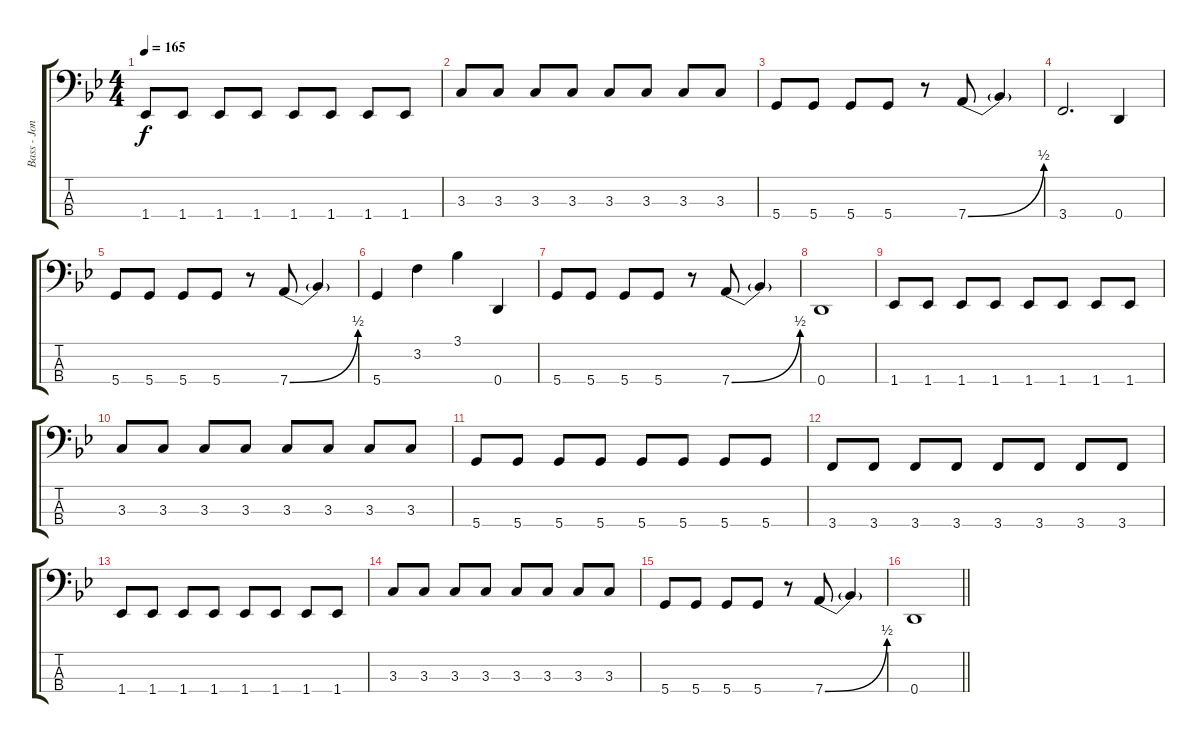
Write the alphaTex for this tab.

\track ("Bass - Jon" "Bass - Jon") {instrument electricbassfinger}
\staff {score tabs}
\tuning (G2 D2 A1 D1) {hide}
\ts (4 4)
\tempo 165
\clef f4
\ks gminor
1.4.8{dy f} 1.4.8 1.4.8 1.4.8 1.4.8 1.4.8 1.4.8 1.4.8 |
3.3.8 3.3.8 3.3.8 3.3.8 3.3.8 3.3.8 3.3.8 3.3.8 |
5.4.8 5.4.8 5.4.8 5.4.8 r.8 7.4{be (bend 0 0 60 2)}.8 7.4{t}.4 |
3.4.2{d} 0.4.4 |
5.4.8 5.4.8 5.4.8 5.4.8 r.8 7.4{be (bend 0 0 60 2)}.8 7.4{t}.4 |
5.4.4 3.2.4 3.1.4 0.4.4 |
5.4.8 5.4.8 5.4.8 5.4.8 r.8 7.4{be (bend 0 0 60 2)}.8 7.4{t}.4 |
0.4.1 |
1.4.8 1.4.8 1.4.8 1.4.8 1.4.8 1.4.8 1.4.8 1.4.8 |
3.3.8 3.3.8 3.3.8 3.3.8 3.3.8 3.3.8 3.3.8 3.3.8 |
5.4.8 5.4.8 5.4.8 5.4.8 5.4.8 5.4.8 5.4.8 5.4.8 |
3.4.8 3.4.8 3.4.8 3.4.8 3.4.8 3.4.8 3.4.8 3.4.8 |
1.4.8 1.4.8 1.4.8 1.4.8 1.4.8 1.4.8 1.4.8 1.4.8 |
3.3.8 3.3.8 3.3.8 3.3.8 3.3.8 3.3.8 3.3.8 3.3.8 |
5.4.8 5.4.8 5.4.8 5.4.8 r.8 7.4{be (bend 0 0 60 2)}.8 7.4{t}.4 |
\barLineRight lightlight
0.4.1
